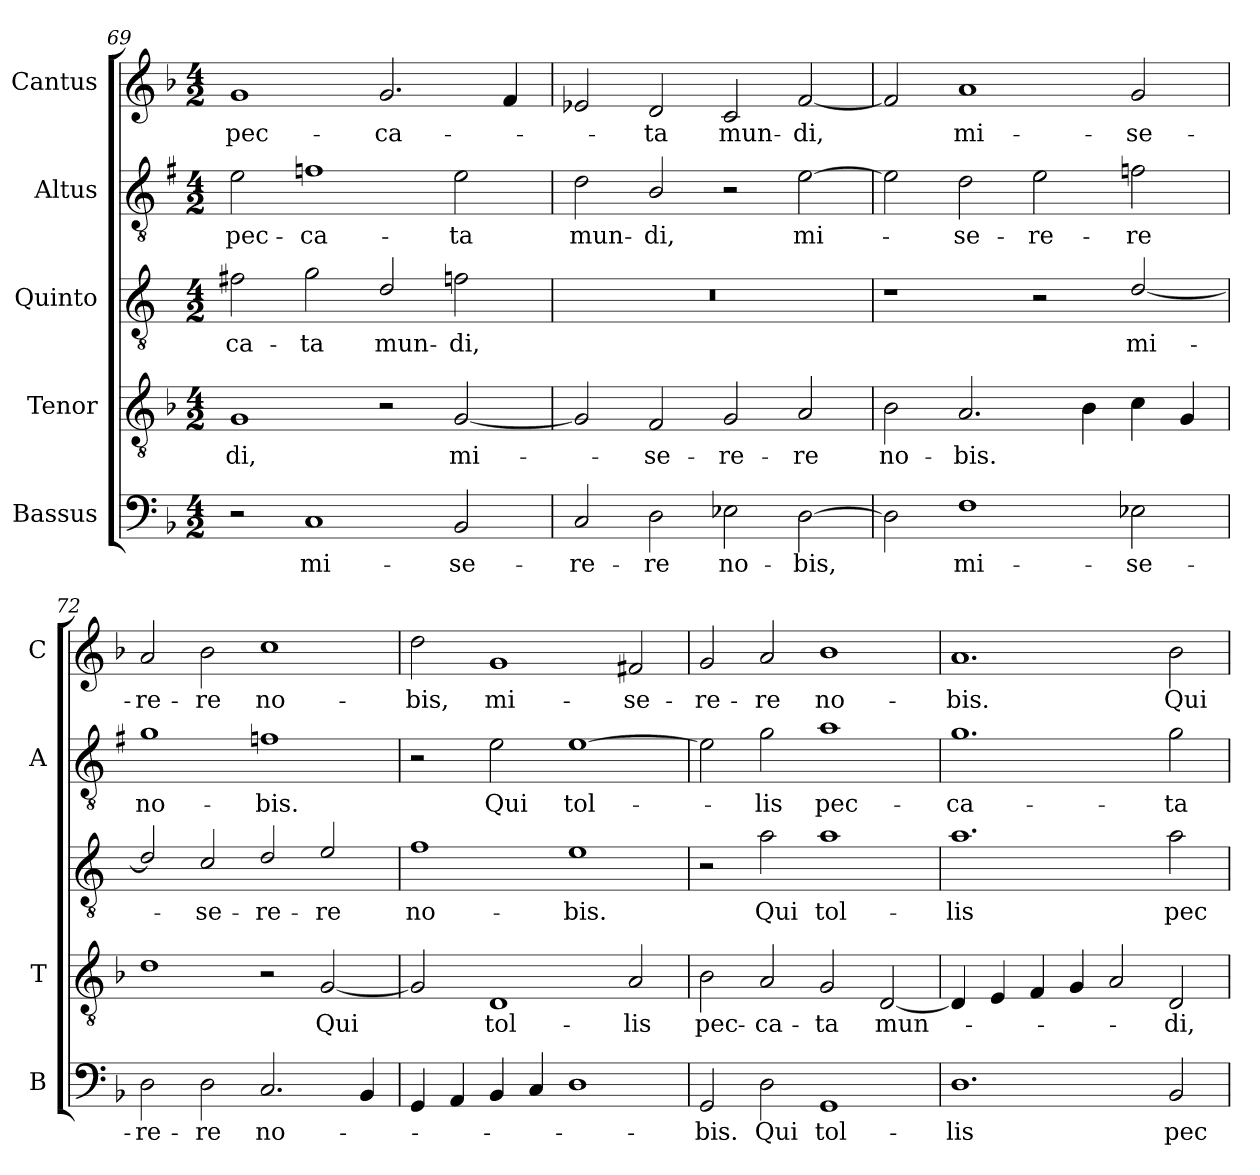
**kern	**text	**kern	**text	**kern	**text	**kern	**text	**kern	**text
*part5	*part5	*part4	*part4	*part3	*part3	*part2	*part2	*part1	*part1
*staff5	*staff5	*staff4	*staff4	*staff3	*staff3	*staff2	*staff2	*staff1	*staff1
*I"Bassus	*	*I"Tenor	*	*I"Quinto	*	*I"Altus	*	*I"Cantus	*
*I'B	*	*I'T	*	*	*	*I'A	*	*I'C	*
*clefF4	*	*clefGv2	*	*clefGv2	*	*clefGv2	*	*clefG2	*
*	*	*	*	*ITrd4c7	*	*ITrd1c2	*	*	*
*k[b-]	*	*k[b-]	*	*k[b-]	*	*k[b-]	*	*k[b-]	*
*F:	*	*F:	*	*F:	*	*F:	*	*F:	*
*M4/2	*	*M4/2	*	*M4/2	*	*M4/2	*	*M4/2	*
=69	=69	=69	=69	=69	=69	=69	=69	=69	=69
!	!	!	!LO:LY:b	!	!LO:LY:b	!	!LO:LY:b	!	!LO:LY:b
2r	.	1G	-di,	2Bn\	-ca-	2d\	pec-	1g	pec-
!	!LO:LY:b	!	!	!	!LO:LY:b	!	!LO:LY:b	!	!
1C	mi-	.	.	2c\	-ta	1e-X	-ca-	.	.
!	!	!	!	!	!LO:LY:b	!	!	!	!LO:LY:b
.	.	2r	.	2G/	mun-	.	.	2.g/	-ca-
!	!LO:LY:b	!	!LO:LY:b	!	!LO:LY:b	!	!LO:LY:b	!	!
2BB-/	-se-	[2G/	mi-	2B-X\	-di,	2d\	-ta	.	.
.	.	.	.	.	.	.	.	4f/	.
=70	=70	=70	=70	=70	=70	=70	=70	=70	=70
!	!LO:LY:b	!	!	!	!	!	!LO:LY:b	!	!
2C/	-re-	2G/]	.	0r	.	2c\	mun-	2e-X/	.
!	!LO:LY:b	!	!LO:LY:b	!	!	!	!LO:LY:b	!	!LO:LY:b
2D\	-re	2F/	-se-	.	.	2A/	-di,	2d/	-ta
!	!LO:LY:b	!	!LO:LY:b	!	!	!	!	!	!LO:LY:b
2E-X\	no-	2G/	-re-	.	.	2r	.	2c/	mun-
!	!LO:LY:b	!	!LO:LY:b	!	!	!	!LO:LY:b	!	!LO:LY:b
[2D\	-bis,	2A/	-re	.	.	[2d\	mi-	[2f/	-di,
=71	=71	=71	=71	=71	=71	=71	=71	=71	=71
!	!	!	!LO:LY:b	!	!	!	!	!	!
2D\]	.	2B-\	no-	1r	.	2d\]	.	2f/]	.
!	!LO:LY:b	!	!LO:LY:b	!	!	!	!LO:LY:b	!	!LO:LY:b
1F	mi-	2.A/	-bis.	.	.	2c\	-se-	1a	mi-
!	!	!	!	!	!	!	!LO:LY:b	!	!
.	.	.	.	2r	.	2d\	-re-	.	.
.	.	4B-\	.	.	.	.	.	.	.
!	!LO:LY:b	!	!	!	!LO:LY:b	!	!LO:LY:b	!	!LO:LY:b
2E-X\	-se-	4c\	.	[2G/	mi-	2e-X\	-re	2g/	-se-
.	.	4G/	.	.	.	.	.	.	.
!!LO:PB:g=z
=72	=72	=72	=72	=72	=72	=72	=72	=72	=72
!	!LO:LY:b	!	!	!	!	!	!LO:LY:b	!	!LO:LY:b
2D\	-re-	1d	.	2G/]	.	1f	no-	2a/	-re-
!	!LO:LY:b	!	!	!	!LO:LY:b	!	!	!	!LO:LY:b
2D\	-re	.	.	2F/	-se-	.	.	2b-\	-re
!	!LO:LY:b	!	!	!	!LO:LY:b	!	!LO:LY:b	!	!LO:LY:b
2.C/	no-	2r	.	2G/	-re-	1e-X	-bis.	1cc	no-
!	!	!	!LO:LY:b	!	!LO:LY:b	!	!	!	!
.	.	[2G/	Qui	2A/	-re	.	.	.	.
4BB-/	.	.	.	.	.	.	.	.	.
=73	=73	=73	=73	=73	=73	=73	=73	=73	=73
!	!	!	!	!	!LO:LY:b	!	!	!	!LO:LY:b
4GG/	.	2G/]	.	1B-	no-	2r	.	2dd\	-bis,
4AA/	.	.	.	.	.	.	.	.	.
!	!	!	!LO:LY:b	!	!	!	!LO:LY:b	!	!LO:LY:b
4BB-/	.	1D	tol-	.	.	2d\	Qui	1g	mi-
4C/	.	.	.	.	.	.	.	.	.
!	!	!	!	!	!LO:LY:b	!	!LO:LY:b	!	!
1D	.	.	.	1A	-bis.	[1d	tol-	.	.
!	!	!	!LO:LY:b	!	!	!	!	!	!LO:LY:b
.	.	2A/	-lis	.	.	.	.	2f#X/	-se-
=74	=74	=74	=74	=74	=74	=74	=74	=74	=74
!	!LO:LY:b	!	!LO:LY:b	!	!	!	!	!	!LO:LY:b
2GG/	-bis.	2B-\	pec-	2r	.	2d\]	.	2g/	-re-
!	!LO:LY:b	!	!LO:LY:b	!	!LO:LY:b	!	!LO:LY:b	!	!LO:LY:b
2D\	Qui	2A/	-ca-	2d\	Qui	2f\	-lis	2a/	-re
!	!LO:LY:b	!	!LO:LY:b	!	!LO:LY:b	!	!LO:LY:b	!	!LO:LY:b
1GG	tol-	2G/	-ta	1d	tol-	1g	pec-	1b-	no-
!	!	!	!LO:LY:b	!	!	!	!	!	!
.	.	[2D/	mun-	.	.	.	.	.	.
=75	=75	=75	=75	=75	=75	=75	=75	=75	=75
!	!LO:LY:b	!	!	!	!LO:LY:b	!	!LO:LY:b	!	!LO:LY:b
1.D	-lis	4D/]	.	1.d	-lis	1.f	-ca-	1.a	-bis.
.	.	4E/	.	.	.	.	.	.	.
.	.	4F/	.	.	.	.	.	.	.
.	.	4G/	.	.	.	.	.	.	.
.	.	2A/	.	.	.	.	.	.	.
!	!LO:LY:b	!	!LO:LY:b	!	!LO:LY:b	!	!LO:LY:b	!	!LO:LY:b
2BB-/	pec-	2D/	-di,	2d\	pec-	2f\	-ta	2b-\	Qui
=	=	=	=	=	=	=	=	=	=
*-	*-	*-	*-	*-	*-	*-	*-	*-	*-
